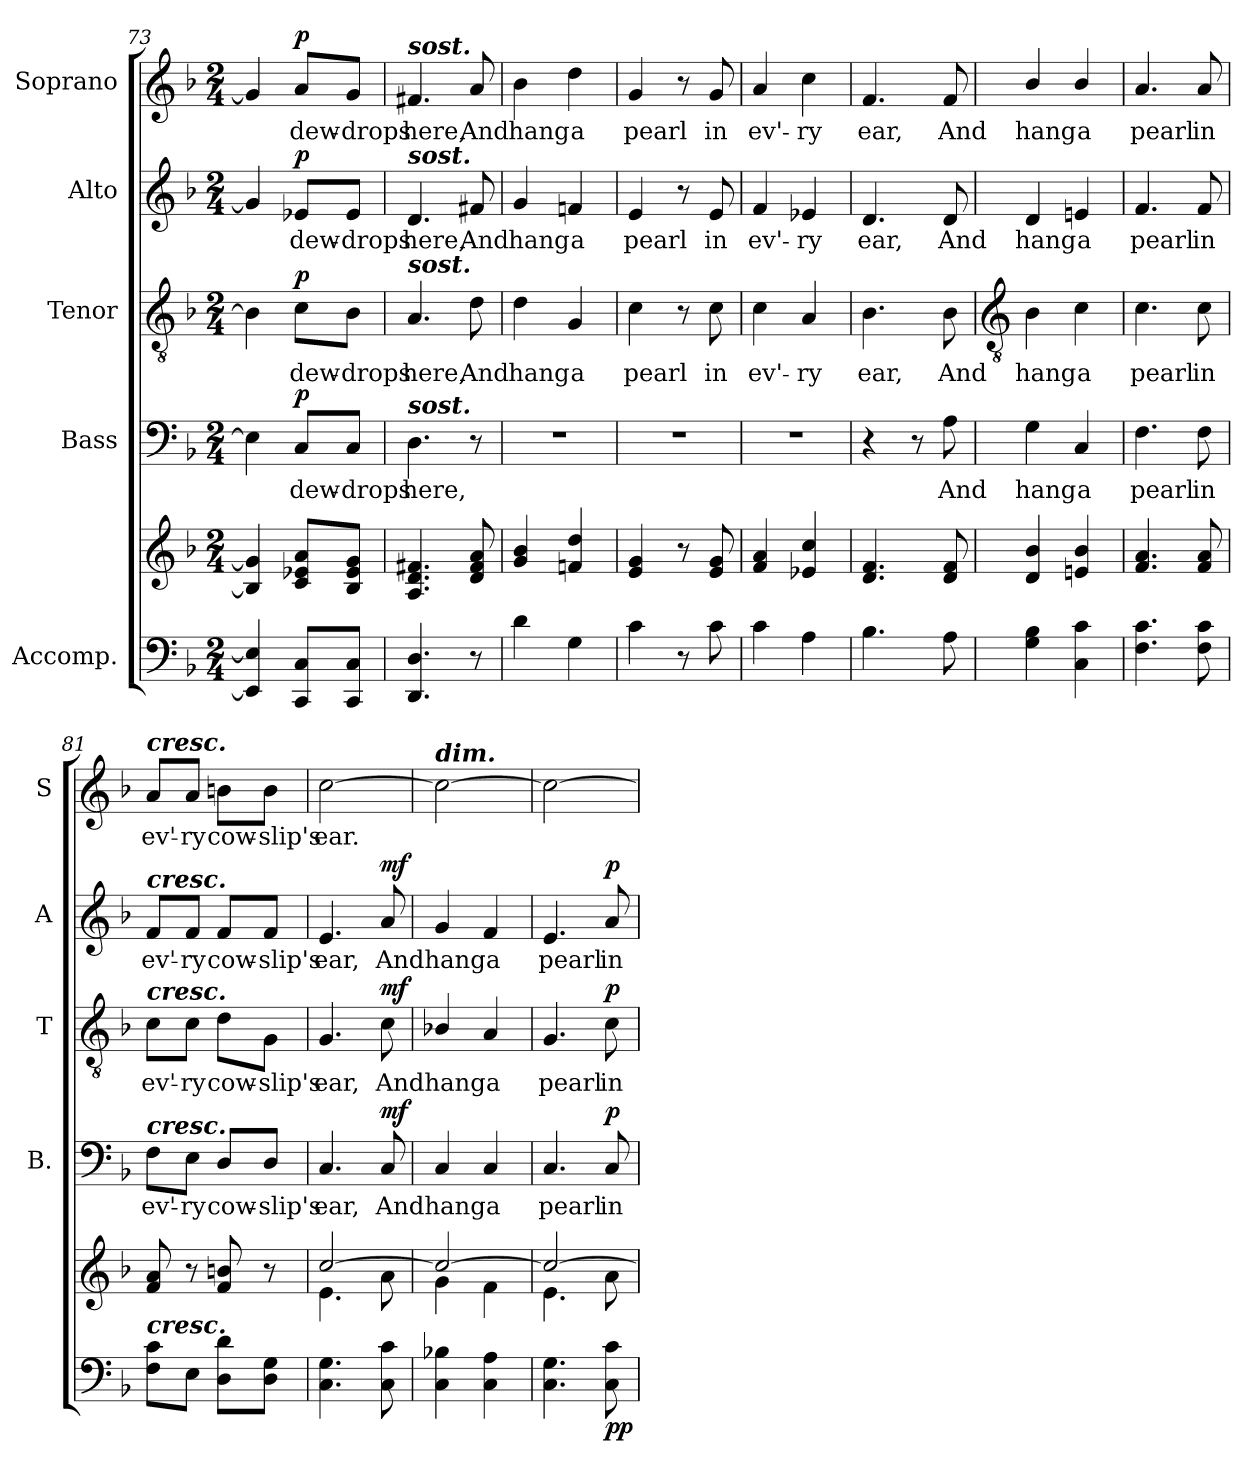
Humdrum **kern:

**kern	**kern	**dynam	**kern	**text	**dynam	**kern	**text	**dynam	**kern	**text	**dynam	**kern	**text	**dynam
*part5	*part5	*part5	*part4	*part4	*part4	*part3	*part3	*part3	*part2	*part2	*part2	*part1	*part1	*part1
*staff6	*staff5	*staff5/6	*staff4	*staff4	*staff4	*staff3	*staff3	*staff3	*staff2	*staff2	*staff2	*staff1	*staff1	*staff1
*I"Accomp.	*	*	*I"Bass	*	*	*I"Tenor	*	*	*I"Alto	*	*	*I"Soprano	*	*
*	*	*	*I'B.	*	*	*I'T	*	*	*I'A	*	*	*I'S	*	*
*clefF4	*clefG2	*	*clefF4	*	*	*clefGv2	*	*	*clefG2	*	*	*clefG2	*	*
*k[b-]	*k[b-]	*	*k[b-]	*	*	*k[b-]	*	*	*k[b-]	*	*	*k[b-]	*	*
*F:	*F:	*	*F:	*	*	*F:	*	*	*F:	*	*	*F:	*	*
*M2/4	*M2/4	*	*M2/4	*	*	*M2/4	*	*	*M2/4	*	*	*M2/4	*	*
=73	=73	=73	=73	=73	=73	=73	=73	=73	=73	=73	=73	=73	=73	=73
4EE-] 4E-]	4B-/] 4g/]	.	4E-\]	.	.	4B-\]	.	.	4g/]	.	.	4g/]	.	.
!	!	!	!	!LO:LY:b	!LO:DY:b	!	!LO:LY:b	!LO:DY:b	!	!LO:LY:b	!LO:DY:b	!	!LO:LY:b	!LO:DY:b
8CC 8CL	8c/ 8e-X/ 8a/L	.	8C/L	dew-	p	8c\L	dew-	p	8e-X/L	dew-	p	8a/L	dew-	p
!	!	!	!	!LO:LY:b	!	!	!LO:LY:b	!	!	!LO:LY:b	!	!	!LO:LY:b	!
8CC 8CJ	8B-/ 8e-/ 8g/J	.	8C/J	-drops	.	8B-\J	-drops	.	8e-/J	-drops	.	8g/J	-drops	.
=74	=74	=74	=74	=74	=74	=74	=74	=74	=74	=74	=74	=74	=74	=74
!	!	!	!	!	!	!	!	!	!	!	!	!LO:TX:a:Bi:t=sost.	!	!
!	!	!	!	!	!	!	!	!	!LO:TX:a:Bi:t=sost.	!	!	!	!	!
!	!	!	!	!	!	!LO:TX:a:Bi:t=sost.	!	!	!	!	!	!	!	!
!	!	!	!LO:TX:a:Bi:t=sost.	!	!	!	!	!	!	!	!	!	!	!
!	!	!	!	!LO:LY:b	!	!	!LO:LY:b	!	!	!LO:LY:b	!	!	!LO:LY:b	!
4.DD 4.D	4.A/ 4.d/ 4.f#X/	.	4.D\	here,	.	4.A/	here,	.	4.d/	here,	.	4.f#X/	here,	.
!	!	!	!	!	!	!	!LO:LY:b	!	!	!LO:LY:b	!	!	!LO:LY:b	!
8r	8d 8f# 8a	.	8r	.	.	8d\	And	.	8f#X/	And	.	8a/	And	.
=75	=75	=75	=75	=75	=75	=75	=75	=75	=75	=75	=75	=75	=75	=75
!	!	!	!LO:N:vis=1	!	!	!	!LO:LY:b	!	!	!LO:LY:b	!	!	!LO:LY:b	!
4d	4g/ 4b-/	.	2r	.	.	4d\	hang	.	4g/	hang	.	4b-\	hang	.
!	!	!	!	!	!	!	!LO:LY:b	!	!	!LO:LY:b	!	!	!LO:LY:b	!
4G	4fn/ 4dd/	.	.	.	.	4G/	a	.	4fn/	a	.	4dd\	a	.
=76	=76	=76	=76	=76	=76	=76	=76	=76	=76	=76	=76	=76	=76	=76
!	!	!	!LO:N:vis=1	!	!	!	!LO:LY:b	!	!	!LO:LY:b	!	!	!LO:LY:b	!
4c	4e/ 4g/	.	2r	.	.	4c\	pearl	.	4e/	pearl	.	4g/	pearl	.
8r	8r	.	.	.	.	8r	.	.	8r	.	.	8r	.	.
!	!	!	!	!	!	!	!LO:LY:b	!	!	!LO:LY:b	!	!	!LO:LY:b	!
8c	8e/ 8g/	.	.	.	.	8c\	in	.	8e/	in	.	8g/	in	.
=77	=77	=77	=77	=77	=77	=77	=77	=77	=77	=77	=77	=77	=77	=77
!	!	!	!LO:N:vis=1	!	!	!	!LO:LY:b	!	!	!LO:LY:b	!	!	!LO:LY:b	!
4c	4f/ 4a/	.	2r	.	.	4c\	ev'-	.	4f/	ev'-	.	4a/	ev'-	.
!	!	!	!	!	!	!	!LO:LY:b	!	!	!LO:LY:b	!	!	!LO:LY:b	!
4A	4e-X/ 4cc/	.	.	.	.	4A/	-ry	.	4e-X/	-ry	.	4cc\	-ry	.
=78	=78	=78	=78	=78	=78	=78	=78	=78	=78	=78	=78	=78	=78	=78
!	!	!	!	!	!	!	!LO:LY:b	!	!	!LO:LY:b	!	!	!LO:LY:b	!
4.B-	4.d/ 4.f/	.	4r	.	.	4.B-\	ear,	.	4.d/	ear,	.	4.f/	ear,	.
.	.	.	8r	.	.	.	.	.	.	.	.	.	.	.
!	!	!	!	!LO:LY:b	!	!	!LO:LY:b	!	!	!LO:LY:b	!	!	!LO:LY:b	!
8A	8d/ 8f/	.	8A\	And	.	8B-\	And	.	8d/	And	.	8f/	And	.
!!LO:LB:g=z
=79	=79	=79	=79	=79	=79	=79	=79	=79	=79	=79	=79	=79	=79	=79
*	*	*	*	*	*	*clefGv2	*	*	*	*	*	*	*	*
*	*^	*	*	*	*	*	*	*	*	*	*	*	*	*
!	!	!LO:N:vis=1	!	!	!LO:LY:b	!	!	!LO:LY:b	!	!	!LO:LY:b	!	!	!LO:LY:b	!
4G 4B-	4d/ 4b-/	2ryy	.	4G\	hang	.	4B-\	hang	.	4d/	hang	.	4b-/	hang	.
!	!	!	!	!	!LO:LY:b	!	!	!LO:LY:b	!	!	!LO:LY:b	!	!	!LO:LY:b	!
4C 4c	4en/ 4b-/	.	.	4C/	a	.	4c\	a	.	4en/	a	.	4b-/	a	.
=80	=80	=80	=80	=80	=80	=80	=80	=80	=80	=80	=80	=80	=80	=80	=80
!	!	!LO:N:vis=1	!	!	!LO:LY:b	!	!	!LO:LY:b	!	!	!LO:LY:b	!	!	!LO:LY:b	!
4.F 4.c	4.f/ 4.a/	2ryy	.	4.F\	pearl	.	4.c\	pearl	.	4.f/	pearl	.	4.a/	pearl	.
!	!	!	!	!	!LO:LY:b	!	!	!LO:LY:b	!	!	!LO:LY:b	!	!	!LO:LY:b	!
8F 8c	8f/ 8a/	.	.	8F\	in	.	8c\	in	.	8f/	in	.	8a/	in	.
=81	=81	=81	=81	=81	=81	=81	=81	=81	=81	=81	=81	=81	=81	=81	=81
!	!	!	!	!	!	!	!	!	!	!	!	!	!LO:TX:a:Bi:t=cresc.	!	!
!	!	!	!	!	!	!	!	!	!	!LO:TX:a:Bi:t=cresc.	!	!	!	!	!
!	!	!	!	!	!	!	!LO:TX:a:Bi:t=cresc.	!	!	!	!	!	!	!	!
!	!	!	!	!LO:TX:a:Bi:t=cresc.	!	!	!	!	!	!	!	!	!	!	!
!LO:TX:a:Bi:t=cresc.	!	!	!	!	!	!	!	!	!	!	!	!	!	!	!
!	!	!	!	!	!LO:LY:b	!	!	!LO:LY:b	!	!	!LO:LY:b	!	!	!LO:LY:b	!
8F\ 8c\L	8f/ 8a/	4ryy	.	8F\L	ev'-	.	8c\L	ev'-	.	8f/L	ev'-	.	8a/L	ev'-	.
!	!	!	!	!	!LO:LY:b	!	!	!LO:LY:b	!	!	!LO:LY:b	!	!	!LO:LY:b	!
8E\J	8r	.	.	8E\J	-ry	.	8c\J	-ry	.	8f/J	-ry	.	8a/J	-ry	.
!	!	!	!	!	!LO:LY:b	!	!	!LO:LY:b	!	!	!LO:LY:b	!	!	!LO:LY:b	!
8D\ 8d\L	8f/ 8bn/	4ryy	.	8D/L	cow-	.	8d\L	cow-	.	8f/L	cow-	.	8bn\L	cow-	.
!	!	!	!	!	!LO:LY:b	!	!	!LO:LY:b	!	!	!LO:LY:b	!	!	!LO:LY:b	!
8D\ 8G\J	8r	.	.	8D/J	-slip's	.	8G\J	-slip's	.	8f/J	-slip's	.	8b\J	-slip's	.
=82	=82	=82	=82	=82	=82	=82	=82	=82	=82	=82	=82	=82	=82	=82	=82
!	!	!	!	!	!LO:LY:b	!	!	!LO:LY:b	!	!	!LO:LY:b	!	!	!LO:LY:b	!
4.C\ 4.G\	[2cc/	4.e\	.	4.C/	ear,	.	4.G/	ear,	.	4.e/	ear,	.	[2cc\	ear.	.
!	!	!	!LO:DY:b=2	!	!LO:LY:b	!	!	!LO:LY:b	!	!	!LO:LY:b	!	!	!	!
!	!	!	!LO:DY:n=1:b	!	!	!LO:DY:b	!	!	!LO:DY:b	!	!	!LO:DY:b	!	!	!
8C\ 8c\	.	8a\	mf mf	8C/	And	mf	8c\	And	mf	8a/	And	mf	.	.	.
=83	=83	=83	=83	=83	=83	=83	=83	=83	=83	=83	=83	=83	=83	=83	=83
!	!	!	!	!	!	!	!	!	!	!	!	!	!LO:TX:a:Bi:t=dim.	!	!
!	!	!	!	!	!LO:LY:b	!	!	!LO:LY:b	!	!	!LO:LY:b	!	!	!	!
4C\ 4B-X\	2cc/_	4g\	.	4C/	hang	.	4B-X/	hang	.	4g/	hang	.	2cc\_	.	.
!	!	!	!	!	!LO:LY:b	!	!	!LO:LY:b	!	!	!LO:LY:b	!	!	!	!
4C\ 4A\	.	4f\	.	4C/	a	.	4A/	a	.	4f/	a	.	.	.	.
=84	=84	=84	=84	=84	=84	=84	=84	=84	=84	=84	=84	=84	=84	=84	=84
!	!	!	!	!	!LO:LY:b	!	!	!LO:LY:b	!	!	!LO:LY:b	!	!	!	!
4.C\ 4.G\	2cc/_	4.e\	.	4.C/	pearl	.	4.G/	pearl	.	4.e/	pearl	.	2cc\_	.	.
!	!	!	!LO:DY:b=2	!	!LO:LY:b	!	!	!LO:LY:b	!	!	!LO:LY:b	!	!	!	!
!	!	!	!LO:DY:n=1:b	!	!	!LO:DY:b	!	!	!LO:DY:b	!	!	!LO:DY:b	!	!	!
8C\ 8c\	.	8a\	p p	8C/	in	p	8c\	in	p	8a/	in	p	.	.	.
*	*v	*v	*	*	*	*	*	*	*	*	*	*	*	*	*
=	=	=	=	=	=	=	=	=	=	=	=	=	=	=
*-	*-	*-	*-	*-	*-	*-	*-	*-	*-	*-	*-	*-	*-	*-
